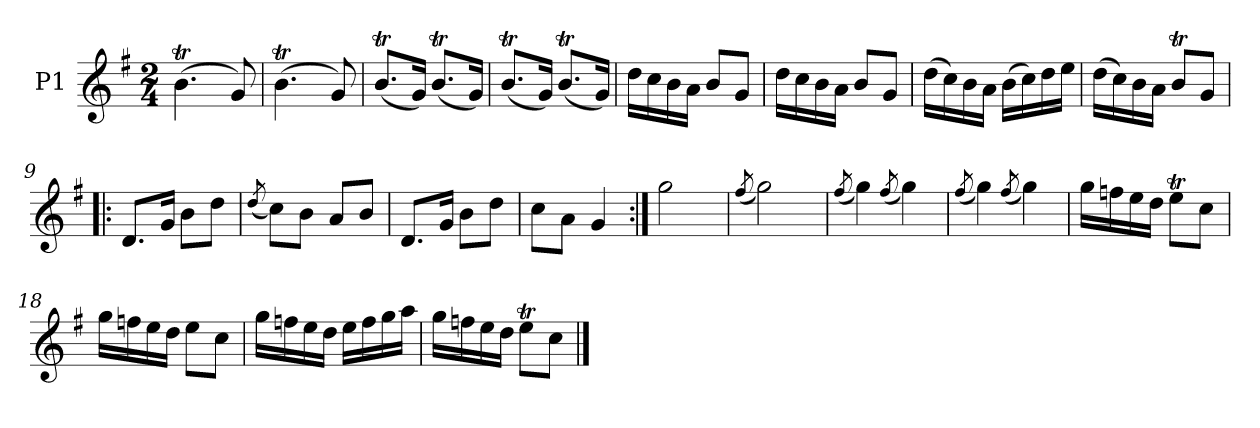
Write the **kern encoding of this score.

**kern
*part1
*staff1
*I"P1
*clefG2
*k[f#]
*G:
*M2/4
=1
(4.bt
8g)
=2
(4.bt
8g)
=3
(8.btL
16gJk)
(8.btL
16gJk)
=4
(8.btL
16gJk)
(8.btL
16gJk)
=5
16ddLL
16cc
16b
16aJJ
8bL
8gJ
=6
16ddLL
16cc
16b
16aJJ
8bL
8gJ
=7
(16ddLL
16cc)
16b
16aJJ
(16bLL
16cc)
16dd
16eeJJ
=8
(16ddLL
16cc)
16b
16aJJ
8btL
8gJ
=9!|:
8.dL
16gJk
8bL
8ddJ
=10
(8qdd/
8ccL)
8bJ
8aL
8bJ
=11
8.dL
16gJk
8bL
8ddJ
=12
8ccL
8aJ
4g
=13:|!
2gg
=14
(8qff#/
2gg)
=15
(8qff#/
4gg)
(8qff#/
4gg)
=16
(8qff#/
4gg)
(8qff#/
4gg)
=17
16ggLL
16ffn
16ee
16ddJJ
8eetL
8ccJ
=18
16ggLL
16ffn
16ee
16ddJJ
8eeL
8ccJ
=19
16ggLL
16ffn
16ee
16ddJJ
16eeLL
16ff
16gg
16aaJJ
=20
16ggLL
16ffn
16ee
16ddJJ
8eetL
8ccJ
==
*-
